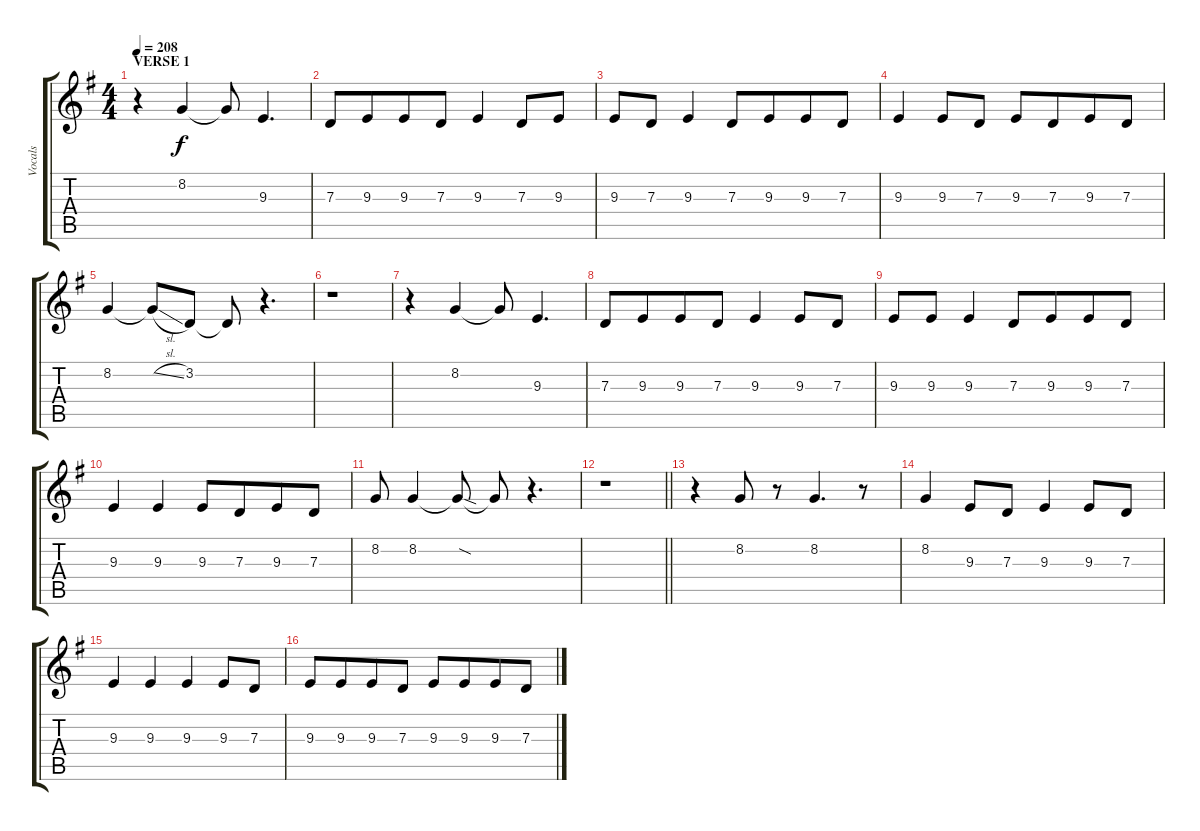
\track ("Vocals" "Vocals") {instrument harmonica}
\staff {score tabs}
\tuning (E4 B3 G3 D3 A2 E2) {hide}
\ts (4 4)
\section ("" "VERSE 1")
\tempo 208
\clef g2
\ks eminor
r.4{dy f} 8.2.4 8.2{t}.8 9.3.4{d} |
7.3.8 9.3.8{beam merge} 9.3.8 7.3.8 9.3.4 7.3.8 9.3.8 |
9.3.8 7.3.8 9.3.4 7.3.8 9.3.8{beam merge} 9.3.8 7.3.8 |
9.3.4 9.3.8 7.3.8 9.3.8 7.3.8{beam merge} 9.3.8 7.3.8 |
8.2.4 8.2{sl t}.8 3.2.8 3.2{t}.8 r.4{d} |
r.1 |
r.4 8.2.4 8.2{t}.8 9.3.4{d} |
7.3.8 9.3.8{beam merge} 9.3.8 7.3.8 9.3.4 9.3.8 7.3.8 |
9.3.8 9.3.8{beam merge} 9.3.4 7.3.8 9.3.8{beam merge} 9.3.8 7.3.8 |
9.3.4 9.3.4 9.3.8 7.3.8{beam merge} 9.3.8 7.3.8 |
8.2.8 8.2.4 8.2{sod t}.8 8.2{t}.8 r.4{d} |
\barLineRight lightlight
r.1 |
r.4 8.2.8 r.8 8.2.4{d} r.8 |
8.2.4 9.3.8 7.3.8 9.3.4 9.3.8 7.3.8 |
9.3.4 9.3.4 9.3.4 9.3.8 7.3.8 |
9.3.8 9.3.8{beam merge} 9.3.8 7.3.8 9.3.8 9.3.8{beam merge} 9.3.8 7.3.8
